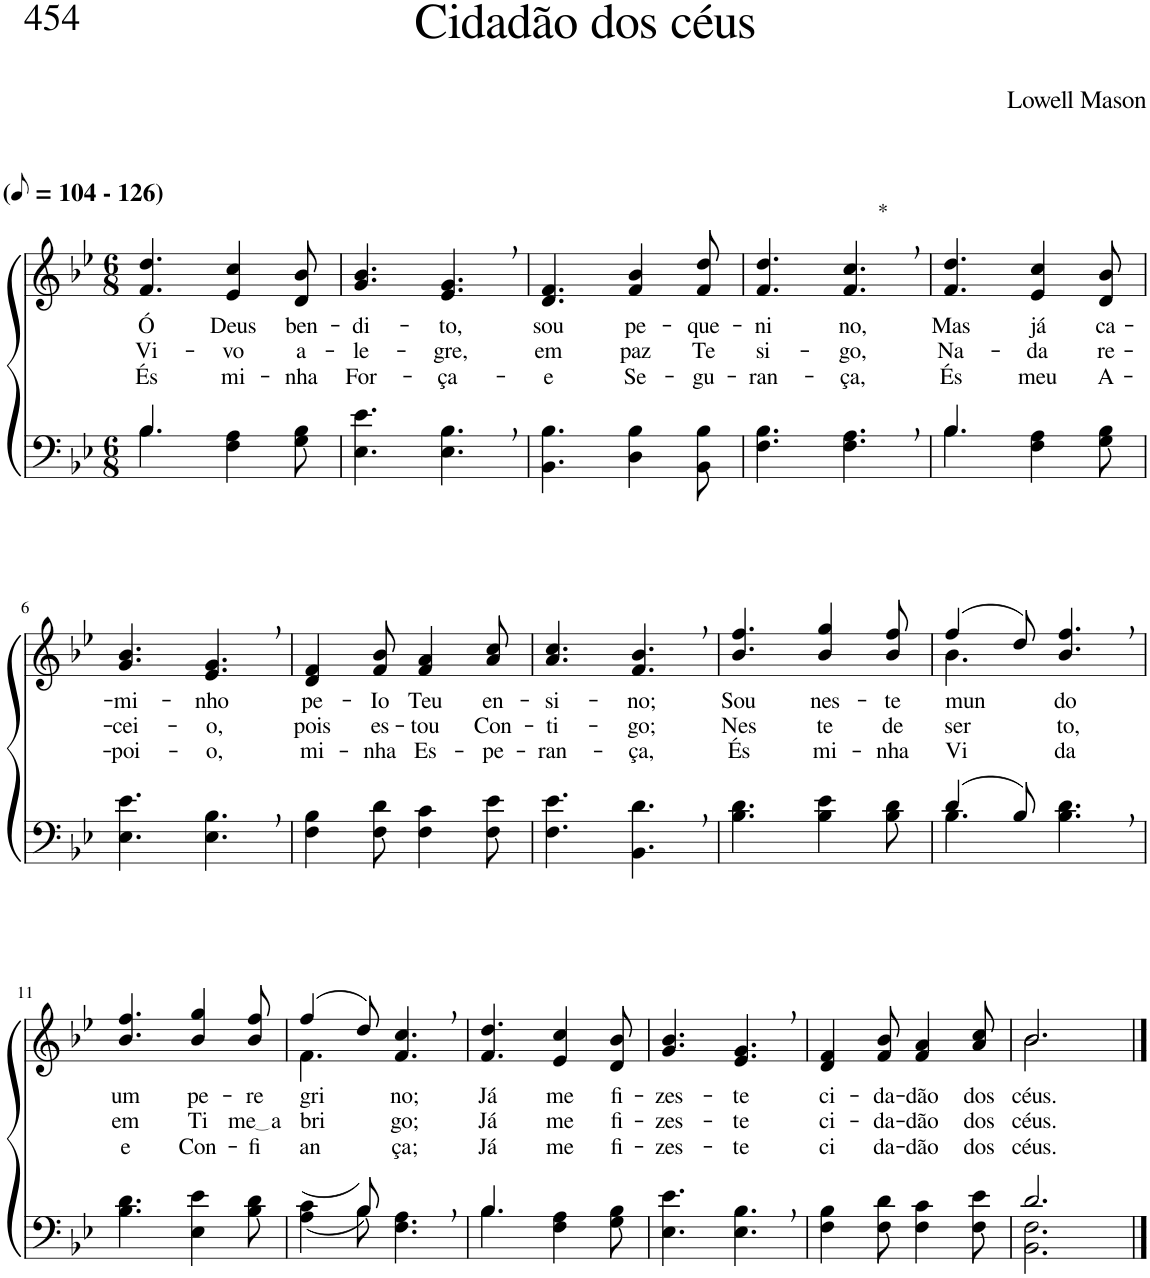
**kern	**kern	**text	**text	**text
*part2	*part1	*part1	*part1	*part1
*staff2	*staff1	*staff1	*staff1	*staff1
*I"Parte III e IV	*I"Parte I e II	*	*	*
*clefF4	*clefG2	*	*	*
*Trd2c3	*Trd2c3	*	*	*
*k[b-e-]	*k[b-e-]	*	*	*
*M6/8	*M6/8	*	*	*
*MM52	*MM52	*	*	*
=1	=1	=1	=1	=1
*^	*	*	*	*
!	!	!LO:TX:a:B:t=(	!	!	!
!	!	!LO:TX:a:B:t=- 126)	!	!	!
!	!	!	!LO:LY:b	!LO:LY:b	!LO:LY:b
4.B-/	4.B-\	4.f/ 4.dd/	Ó	Vi-	És
!	!	!	!LO:LY:b	!LO:LY:b	!LO:LY:b
4.ryy	4F\ 4A\	4e-/ 4cc/	Deus	-vo	mi-
!	!	!	!LO:LY:b	!LO:LY:b	!LO:LY:b
.	8G\ 8B-\	8d/ 8b-/	ben-	a-	-nha
=2	=2	=2	=2	=2	=2
!	!	!	!LO:LY:b	!LO:LY:b	!LO:LY:b
*v	*v	*	*	*	*
4.E-\ 4.e-\	4.g/ 4.b-/	-di-	-le-	For-
!	!	!LO:LY:b	!LO:LY:b	!LO:LY:b
4.E-\, 4.B-\,	4.e-/, 4.g/,	-to,	-gre,	-ça-
=3	=3	=3	=3	=3
!	!	!LO:LY:b	!LO:LY:b	!LO:LY:b
4.BB-\ 4.B-\	4.d/ 4.f/	sou	em	-e
!	!	!LO:LY:b	!LO:LY:b	!LO:LY:b
4D\ 4B-\	4f/ 4b-/	pe-	paz	Se-
!	!	!LO:LY:b	!LO:LY:b	!LO:LY:b
8BB-\ 8B-\	8f/ 8dd/	-que-	Te	-gu-
=4	=4	=4	=4	=4
!	!	!LO:LY:b	!LO:LY:b	!LO:LY:b
4.F\ 4.B-\	4.f/ 4.dd/	-ni	si-	-ran-
!	!LO:TX:a:t=*	!	!	!
!	!	!LO:LY:b	!LO:LY:b	!LO:LY:b
4.F\, 4.A\,	4.f/, 4.cc/,	no,	-go,	-ça,
=5	=5	=5	=5	=5
*^	*	*	*	*
!	!	!	!LO:LY:b	!LO:LY:b	!LO:LY:b
4.B-/	4.B-\	4.f/ 4.dd/	Mas	Na-	És
!	!	!	!LO:LY:b	!LO:LY:b	!LO:LY:b
4.ryy	4F\ 4A\	4e-/ 4cc/	já	-da	meu
!	!	!	!LO:LY:b	!LO:LY:b	!LO:LY:b
.	8G\ 8B-\	8d/ 8b-/	ca-	re-	A-
!!LO:LB:g=z
=6	=6	=6	=6	=6	=6
!	!	!	!LO:LY:b	!LO:LY:b	!LO:LY:b
*v	*v	*	*	*	*
4.E-\ 4.e-\	4.g/ 4.b-/	-mi-	-cei-	-poi-
!	!	!LO:LY:b	!LO:LY:b	!LO:LY:b
4.E-\, 4.B-\,	4.e-/, 4.g/,	-nho	-o,	-o,
=7	=7	=7	=7	=7
!	!	!LO:LY:b	!LO:LY:b	!LO:LY:b
4F\ 4B-\	4d/ 4f/	pe-	pois	mi-
!	!	!LO:LY:b	!LO:LY:b	!LO:LY:b
8F\ 8d\	8f/ 8b-/	-Io	es-	-nha
!	!	!LO:LY:b	!LO:LY:b	!LO:LY:b
4F\ 4c\	4f/ 4a/	Teu	-tou	Es-
!	!	!LO:LY:b	!LO:LY:b	!LO:LY:b
8F\ 8e-\	8a/ 8cc/	en-	Con-	-pe-
=8	=8	=8	=8	=8
!	!	!LO:LY:b	!LO:LY:b	!LO:LY:b
4.F\ 4.e-\	4.a/ 4.cc/	-si-	-ti-	-ran-
!	!	!LO:LY:b	!LO:LY:b	!LO:LY:b
4.BB-\, 4.d\,	4.f/, 4.b-/,	-no;	-go;	-ça,
=9	=9	=9	=9	=9
!	!	!LO:LY:b	!LO:LY:b	!LO:LY:b
4.B-\ 4.d\	4.b-/ 4.ff/	Sou	Nes	És
!	!	!LO:LY:b	!LO:LY:b	!LO:LY:b
4B-\ 4e-\	4b-/ 4gg/	nes-	te	mi-
!	!	!LO:LY:b	!LO:LY:b	!LO:LY:b
8B-\ 8d\	8b-/ 8ff/	-te	de-	-nha
=10	=10	=10	=10	=10
*^	*^	*	*	*
!	!	!	!	!LO:LY:b	!LO:LY:b	!LO:LY:b
(4d/	4.B-\	(4ff/	4.b-\	mun-	-ser-	Vi-
8B-/)	.	8dd/)	.	.	.	.
!	!	!	!	!LO:LY:b	!LO:LY:b	!LO:LY:b
4.ryy	4.B-\ 4.d\	4.b-/, 4.ff/,	4.ryy	do	-to,	-da
!!LO:LB:g=z
=11	=11	=11	=11	=11	=11	=11
!	!	!	!	!LO:LY:b	!LO:LY:b	!LO:LY:b
*v	*v	*	*	*	*	*
*	*v	*v	*	*	*
4.B-\ 4.d\	4.b-/ 4.ff/	um	em	e
!	!	!LO:LY:b	!LO:LY:b	!LO:LY:b
4E-\ 4e-\	4b-/ 4gg/	pe-	Ti	Con-
!	!	!LO:LY:b	!LO:LY:b	!LO:LY:b
8B-\ 8d\	8b-/ 8ff/	-re-	me a	-fi-
=12	=12	=12	=12	=12
*^	*^	*	*	*
!	!	!	!	!LO:LY:b	!LO:LY:b	!LO:LY:b
4ryy	4A\ 4c\	(4ff/	4.f\	-gri-	-bri-	-an-
((8B-/	8B-\	8dd/)	.	.	.	.
!	!	!	!	!LO:LY:b	!LO:LY:b	!LO:LY:b
4.ryy	4.F\ 4.A\	4.f/, 4.cc/,	4.ryy	no;	go;	-ça;
=13	=13	=13	=13	=13	=13	=13
!	!	!	!	!LO:LY:b	!LO:LY:b	!LO:LY:b
*	*	*v	*v	*	*	*
4.B-/	4.B-\	4.f/ 4.dd/	Já	Já	Já
!	!	!	!LO:LY:b	!LO:LY:b	!LO:LY:b
4.ryy	4F\ 4A\	4e-/ 4cc/	me	me	me
!	!	!	!LO:LY:b	!LO:LY:b	!LO:LY:b
.	8G\ 8B-\	8d/ 8b-/	fi-	fi-	fi-
=14	=14	=14	=14	=14	=14
!	!	!	!LO:LY:b	!LO:LY:b	!LO:LY:b
*v	*v	*	*	*	*
4.E-\ 4.e-\	4.g/ 4.b-/	-zes-	-zes-	-zes-
!	!	!LO:LY:b	!LO:LY:b	!LO:LY:b
4.E-\, 4.B-\,	4.e-/, 4.g/,	-te	-te	-te
=15	=15	=15	=15	=15
!	!	!LO:LY:b	!LO:LY:b	!LO:LY:b
4F\ 4B-\	4d/ 4f/	ci-	ci-	ci
!	!	!LO:LY:b	!LO:LY:b	!LO:LY:b
8F\ 8d\	8f/ 8b-/	-da-	-da-	da-
!	!	!LO:LY:b	!LO:LY:b	!LO:LY:b
4F\ 4c\	4f/ 4a/	-dão	-dão	-dão
!	!	!LO:LY:b	!LO:LY:b	!LO:LY:b
8F\ 8e-\	8a/ 8cc/	dos	dos	dos
=16	=16	=16	=16	=16
*^	*^	*	*	*
!	!	!	!	!LO:LY:b	!LO:LY:b	!LO:LY:b
2.d/	2.BB-\ 2.F\	2.b-/	2.b-\	-céus.	-céus.	céus.
*v	*v	*	*	*	*	*
*	*v	*v	*	*	*
==	==	==	==	==
*-	*-	*-	*-	*-
